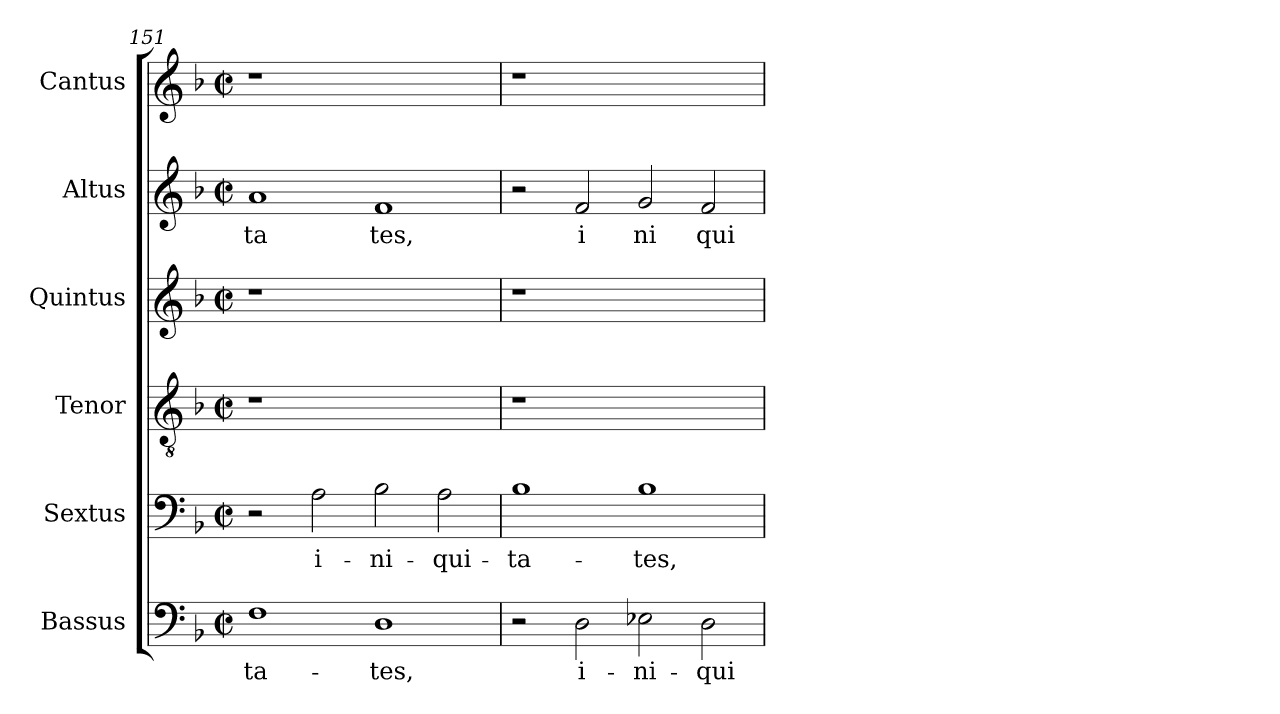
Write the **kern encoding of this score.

**kern	**text	**kern	**text	**kern	**kern	**kern	**text	**kern
*part6	*part6	*part5	*part5	*part4	*part3	*part2	*part2	*part1
*staff6	*staff6	*staff5	*staff5	*staff4	*staff3	*staff2	*staff2	*staff1
*I"Bassus	*	*I"Sextus	*	*I"Tenor	*I"Quintus	*I"Altus	*	*I"Cantus
*I'Bassus	*	*I'Sextus	*	*I'Tenor	*I'Quintus	*I'Altus	*	*I'Cantus
*clefF4	*	*clefF4	*	*clefGv2	*clefG2	*clefG2	*	*clefG2
*k[b-]	*	*k[b-]	*	*k[b-]	*k[b-]	*k[b-]	*	*k[b-]
*F:	*	*F:	*	*F:	*F:	*F:	*	*F:
*M2/2	*	*M2/2	*	*M2/2	*M2/2	*M2/2	*	*M2/2
*met(c|)	*	*met(c|)	*	*met(c|)	*met(c|)	*met(c|)	*	*met(c|)
=151	=151	=151	=151	=151	=151	=151	=151	=151
!	!LO:LY:b:cj	!	!	!	!	!	!LO:LY:b:cj	!
1F	-ta-	2r	.	1r	1r	1a	ta	1r
!	!	!	!LO:LY:b:cj	!	!	!	!	!
.	.	2A\	i-	.	.	.	.	.
!	!LO:LY:b:cj	!	!LO:LY:b:cj	!	!	!	!LO:LY:b:cj	!
1D	-tes,	2B-\	-ni-	1ryy	1ryy	1f	tes,	1ryy
!	!	!	!LO:LY:b:cj	!	!	!	!	!
.	.	2A\	-qui-	.	.	.	.	.
=152	=152	=152	=152	=152	=152	=152	=152	=152
!	!	!	!LO:LY:b:cj	!	!	!	!	!
2r	.	1B-	-ta-	1r	1r	2r	.	1r
!	!LO:LY:b:cj	!	!	!	!	!	!LO:LY:b:cj	!
2D\	i-	.	.	.	.	2f/	i	.
!	!LO:LY:b:cj	!	!LO:LY:b:cj	!	!	!	!LO:LY:b:cj	!
2E-X\	-ni-	1B-	-tes,	1ryy	1ryy	2g/	ni	1ryy
!	!LO:LY:b:cj	!	!	!	!	!	!LO:LY:b:cj	!
2D\	-qui-	.	.	.	.	2f/	qui	.
=	=	=	=	=	=	=	=	=
*-	*-	*-	*-	*-	*-	*-	*-	*-
